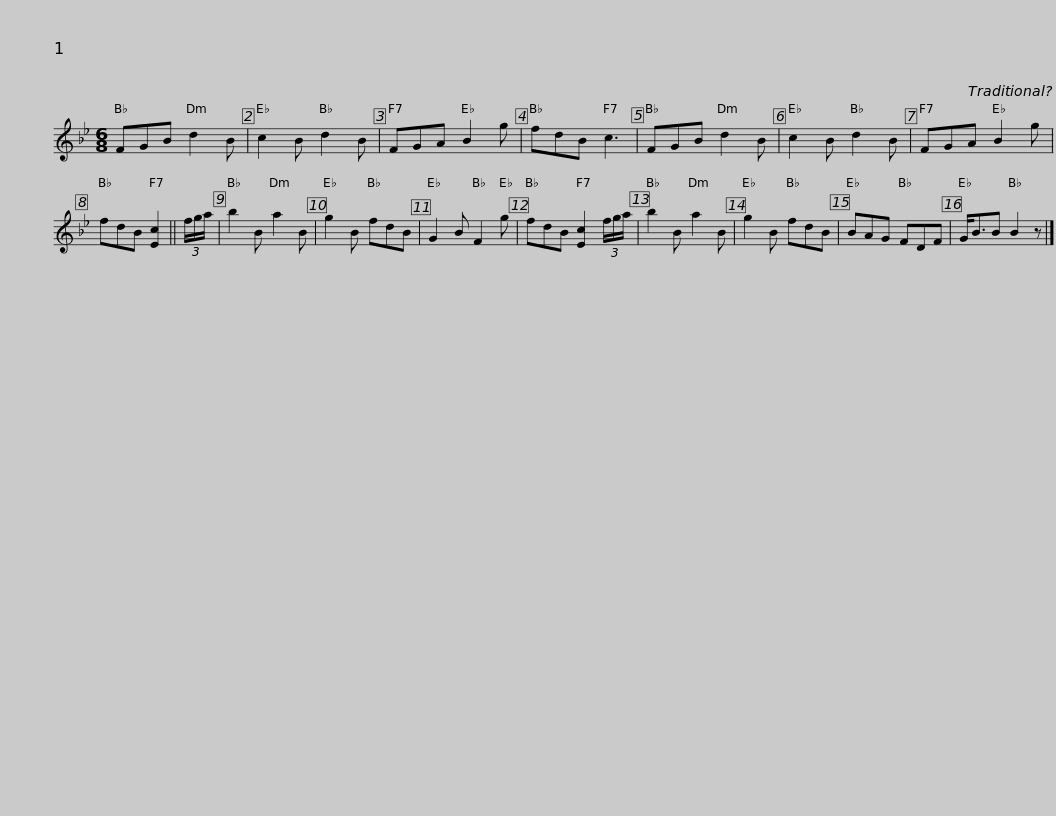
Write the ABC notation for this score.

X:1
L:1/8
M:6/8
I:linebreak $
K:Bb
V:1 treble
V:1
 FGB d2 B | c2 B d2 B | FGA B2 g | fdB c3 | FGB d2 B | %5
 c2 B d2 B | FGA B2 g | fdB [Ec]2 || (3f/g/a/ |$ b2 B a2 B | %10
 g2 B fdB | G2 B F2 g | fdB [Ec]2 (3f/g/a/ | b2 B a2 B | g2 B fdB | %15
 BAG FDF | G<BB B2 z |] %17
